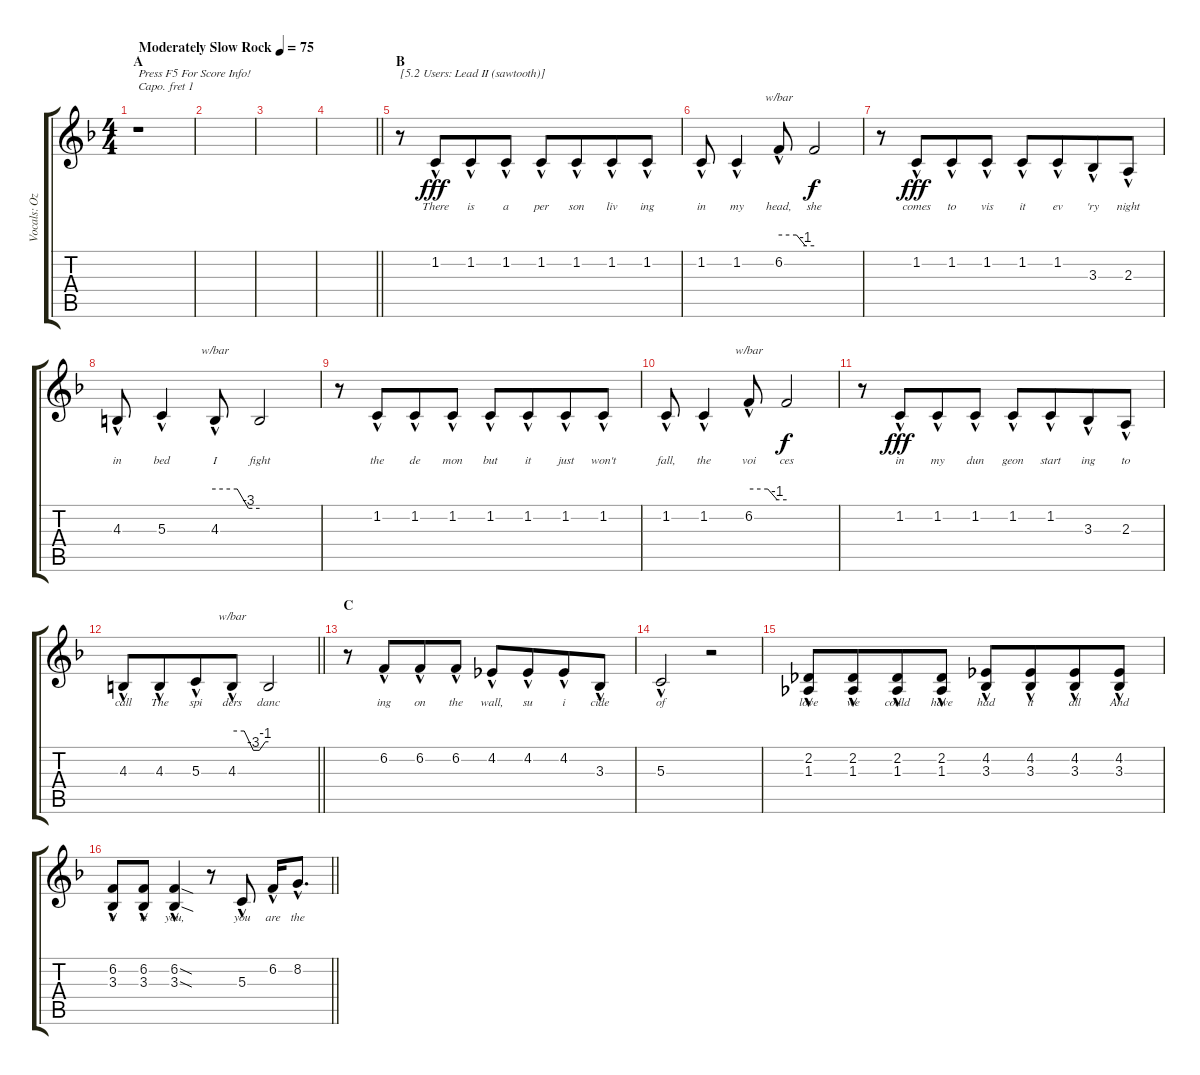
\track ("Vocals: Ozzy" "Vocals: Oz") {instrument lead2sawtooth}
\staff {score tabs}
\capo 1
\tuning (Eb4 Bb3 Gb3 Db3 Ab2 Eb2) {hide}
\ts (4 4)
\section ("" "A")
\tempo (75 "Moderately Slow Rock")
\clef g2
\ks f
r.1{txt "Press F5 For Score Info!" dy fff instrument lead2sawtooth} |
|
|
\barLineRight lightlight
|
\section ("" "B")
r.8{txt "[5.2 Users: Lead II (sawtooth)]"} 1.2{hac}.8{lyrics (0 "There") lyrics (1 "") lyrics (2 "") lyrics (3 "") lyrics (4 "") beam merge} 1.2{hac}.8{lyrics (0 "is") lyrics (1 "") lyrics (2 "") lyrics (3 "") lyrics (4 "")} 1.2{hac}.8{lyrics (0 "a") lyrics (1 "") lyrics (2 "") lyrics (3 "") lyrics (4 "")} 1.2{hac}.8{lyrics (0 "per") lyrics (1 "") lyrics (2 "") lyrics (3 "") lyrics (4 "")} 1.2{hac}.8{lyrics (0 "son") lyrics (1 "") lyrics (2 "") lyrics (3 "") lyrics (4 "") beam merge} 1.2{hac}.8{lyrics (0 "liv") lyrics (1 "") lyrics (2 "") lyrics (3 "") lyrics (4 "")} 1.2{hac}.8{lyrics (0 "ing") lyrics (1 "") lyrics (2 "") lyrics (3 "") lyrics (4 "")} |
1.2{hac}.8{lyrics (0 "in") lyrics (1 "") lyrics (2 "") lyrics (3 "") lyrics (4 "")} 1.2{hac}.4{lyrics (0 "my") lyrics (1 "") lyrics (2 "") lyrics (3 "") lyrics (4 "")} 6.2{hac}.8{tbe (custom default 0 0 30 0 45 -4 60 -4) lyrics (0 "head,") lyrics (1 "") lyrics (2 "") lyrics (3 "") lyrics (4 "")} 6.2{t}.2{lyrics (0 "she") lyrics (1 "") lyrics (2 "") lyrics (3 "") lyrics (4 "") dy f} |
r.8 1.2{hac}.8{lyrics (0 "comes") lyrics (1 "") lyrics (2 "") lyrics (3 "") lyrics (4 "") dy fff beam merge} 1.2{hac}.8{lyrics (0 "to") lyrics (1 "") lyrics (2 "") lyrics (3 "") lyrics (4 "")} 1.2{hac}.8{lyrics (0 "vis") lyrics (1 "") lyrics (2 "") lyrics (3 "") lyrics (4 "")} 1.2{hac}.8{lyrics (0 "it") lyrics (1 "") lyrics (2 "") lyrics (3 "") lyrics (4 "")} 1.2{hac}.8{lyrics (0 "ev") lyrics (1 "") lyrics (2 "") lyrics (3 "") lyrics (4 "") beam merge} 3.3{hac}.8{lyrics (0 "'ry") lyrics (1 "") lyrics (2 "") lyrics (3 "") lyrics (4 "")} 2.3{hac}.8{lyrics (0 "night") lyrics (1 "") lyrics (2 "") lyrics (3 "") lyrics (4 "")} |
4.3{hac}.8{lyrics (0 "in") lyrics (1 "") lyrics (2 "") lyrics (3 "") lyrics (4 "")} 5.3{hac}.4{lyrics (0 "bed") lyrics (1 "") lyrics (2 "") lyrics (3 "") lyrics (4 "")} 4.3{hac}.8{tbe (custom default 0 0 30 0 45 -12 60 -12) lyrics (0 "I") lyrics (1 "") lyrics (2 "") lyrics (3 "") lyrics (4 "")} 4.3{t}.2{lyrics (0 "fight") lyrics (1 "") lyrics (2 "") lyrics (3 "") lyrics (4 "")} |
r.8 1.2{hac}.8{lyrics (0 "the") lyrics (1 "") lyrics (2 "") lyrics (3 "") lyrics (4 "") beam merge} 1.2{hac}.8{lyrics (0 "de") lyrics (1 "") lyrics (2 "") lyrics (3 "") lyrics (4 "")} 1.2{hac}.8{lyrics (0 "mon") lyrics (1 "") lyrics (2 "") lyrics (3 "") lyrics (4 "")} 1.2{hac}.8{lyrics (0 "but") lyrics (1 "") lyrics (2 "") lyrics (3 "") lyrics (4 "")} 1.2{hac}.8{lyrics (0 "it") lyrics (1 "") lyrics (2 "") lyrics (3 "") lyrics (4 "") beam merge} 1.2{hac}.8{lyrics (0 "just") lyrics (1 "") lyrics (2 "") lyrics (3 "") lyrics (4 "")} 1.2{hac}.8{lyrics (0 "won't") lyrics (1 "") lyrics (2 "") lyrics (3 "") lyrics (4 "")} |
1.2{hac}.8{lyrics (0 "fall,") lyrics (1 "") lyrics (2 "") lyrics (3 "") lyrics (4 "")} 1.2{hac}.4{lyrics (0 "the") lyrics (1 "") lyrics (2 "") lyrics (3 "") lyrics (4 "")} 6.2{hac}.8{tbe (custom default 0 0 30 0 45 -4 60 -4) lyrics (0 "voi") lyrics (1 "") lyrics (2 "") lyrics (3 "") lyrics (4 "")} 6.2{t}.2{lyrics (0 "ces") lyrics (1 "") lyrics (2 "") lyrics (3 "") lyrics (4 "") dy f} |
r.8 1.2{hac}.8{lyrics (0 "in") lyrics (1 "") lyrics (2 "") lyrics (3 "") lyrics (4 "") dy fff beam merge} 1.2{hac}.8{lyrics (0 "my") lyrics (1 "") lyrics (2 "") lyrics (3 "") lyrics (4 "")} 1.2{hac}.8{lyrics (0 "dun") lyrics (1 "") lyrics (2 "") lyrics (3 "") lyrics (4 "")} 1.2{hac}.8{lyrics (0 "geon") lyrics (1 "") lyrics (2 "") lyrics (3 "") lyrics (4 "")} 1.2{hac}.8{lyrics (0 "start") lyrics (1 "") lyrics (2 "") lyrics (3 "") lyrics (4 "") beam merge} 3.3{hac}.8{lyrics (0 "ing") lyrics (1 "") lyrics (2 "") lyrics (3 "") lyrics (4 "")} 2.3{hac}.8{lyrics (0 "to") lyrics (1 "") lyrics (2 "") lyrics (3 "") lyrics (4 "")} |
\barLineRight lightlight
4.3{hac}.8{lyrics (0 "call") lyrics (1 "") lyrics (2 "") lyrics (3 "") lyrics (4 "")} 4.3{hac}.8{lyrics (0 "The") lyrics (1 "") lyrics (2 "") lyrics (3 "") lyrics (4 "") beam merge} 5.3{hac}.8{lyrics (0 "spi") lyrics (1 "") lyrics (2 "") lyrics (3 "") lyrics (4 "")} 4.3{hac}.8{tbe (custom default 0 0 20 0 35 -12 45 -12 55 -4 60 -4) lyrics (0 "ders") lyrics (1 "") lyrics (2 "") lyrics (3 "") lyrics (4 "")} 4.3{t}.2{lyrics (0 "danc") lyrics (1 "") lyrics (2 "") lyrics (3 "") lyrics (4 "")} |
\section ("" "C")
r.8 6.2{hac}.8{lyrics (0 "ing") lyrics (1 "") lyrics (2 "") lyrics (3 "") lyrics (4 "") beam merge} 6.2{hac}.8{lyrics (0 "on") lyrics (1 "") lyrics (2 "") lyrics (3 "") lyrics (4 "")} 6.2{hac}.8{lyrics (0 "the") lyrics (1 "") lyrics (2 "") lyrics (3 "") lyrics (4 "")} 4.2{hac}.8{lyrics (0 "wall,") lyrics (1 "") lyrics (2 "") lyrics (3 "") lyrics (4 "")} 4.2{hac}.8{lyrics (0 "su") lyrics (1 "") lyrics (2 "") lyrics (3 "") lyrics (4 "") beam merge} 4.2{hac}.8{lyrics (0 "i") lyrics (1 "") lyrics (2 "") lyrics (3 "") lyrics (4 "")} 3.3{hac}.8{lyrics (0 "cide") lyrics (1 "") lyrics (2 "") lyrics (3 "") lyrics (4 "")} |
5.3{hac}.2{lyrics (0 "of") lyrics (1 "") lyrics (2 "") lyrics (3 "") lyrics (4 "")} r.2 |
(2.2{hac} 1.3{hac}).8{lyrics (0 "love") lyrics (1 "") lyrics (2 "") lyrics (3 "") lyrics (4 "")} (2.2{hac} 1.3{hac}).8{lyrics (0 "we") lyrics (1 "") lyrics (2 "") lyrics (3 "") lyrics (4 "") beam merge} (2.2{hac} 1.3{hac}).8{lyrics (0 "could") lyrics (1 "") lyrics (2 "") lyrics (3 "") lyrics (4 "")} (2.2{hac} 1.3{hac}).8{lyrics (0 "have") lyrics (1 "") lyrics (2 "") lyrics (3 "") lyrics (4 "")} (4.2{hac} 3.3{hac}).8{lyrics (0 "had") lyrics (1 "") lyrics (2 "") lyrics (3 "") lyrics (4 "")} (4.2{hac} 3.3{hac}).8{lyrics (0 "it") lyrics (1 "") lyrics (2 "") lyrics (3 "") lyrics (4 "") beam merge} (4.2{hac} 3.3{hac}).8{lyrics (0 "all") lyrics (1 "") lyrics (2 "") lyrics (3 "") lyrics (4 "")} (4.2{hac} 3.3{hac}).8{lyrics (0 "And") lyrics (1 "") lyrics (2 "") lyrics (3 "") lyrics (4 "")} |
\barLineRight lightlight
(6.2{hac} 3.3{hac}).8{lyrics (0 "it") lyrics (1 "") lyrics (2 "") lyrics (3 "") lyrics (4 "")} (6.2{hac} 3.3{hac}).8{lyrics (0 "is") lyrics (1 "") lyrics (2 "") lyrics (3 "") lyrics (4 "")} (6.2{sod hac} 3.3{sod hac}).4{lyrics (0 "you,") lyrics (1 "") lyrics (2 "") lyrics (3 "") lyrics (4 "")} r.8 5.3{hac}.8{lyrics (0 "you") lyrics (1 "") lyrics (2 "") lyrics (3 "") lyrics (4 "")} 6.2{hac}.16{lyrics (0 "are") lyrics (1 "") lyrics (2 "") lyrics (3 "") lyrics (4 "")} 8.2{hac}.8{d lyrics (0 "the") lyrics (1 "") lyrics (2 "") lyrics (3 "") lyrics (4 "")}
